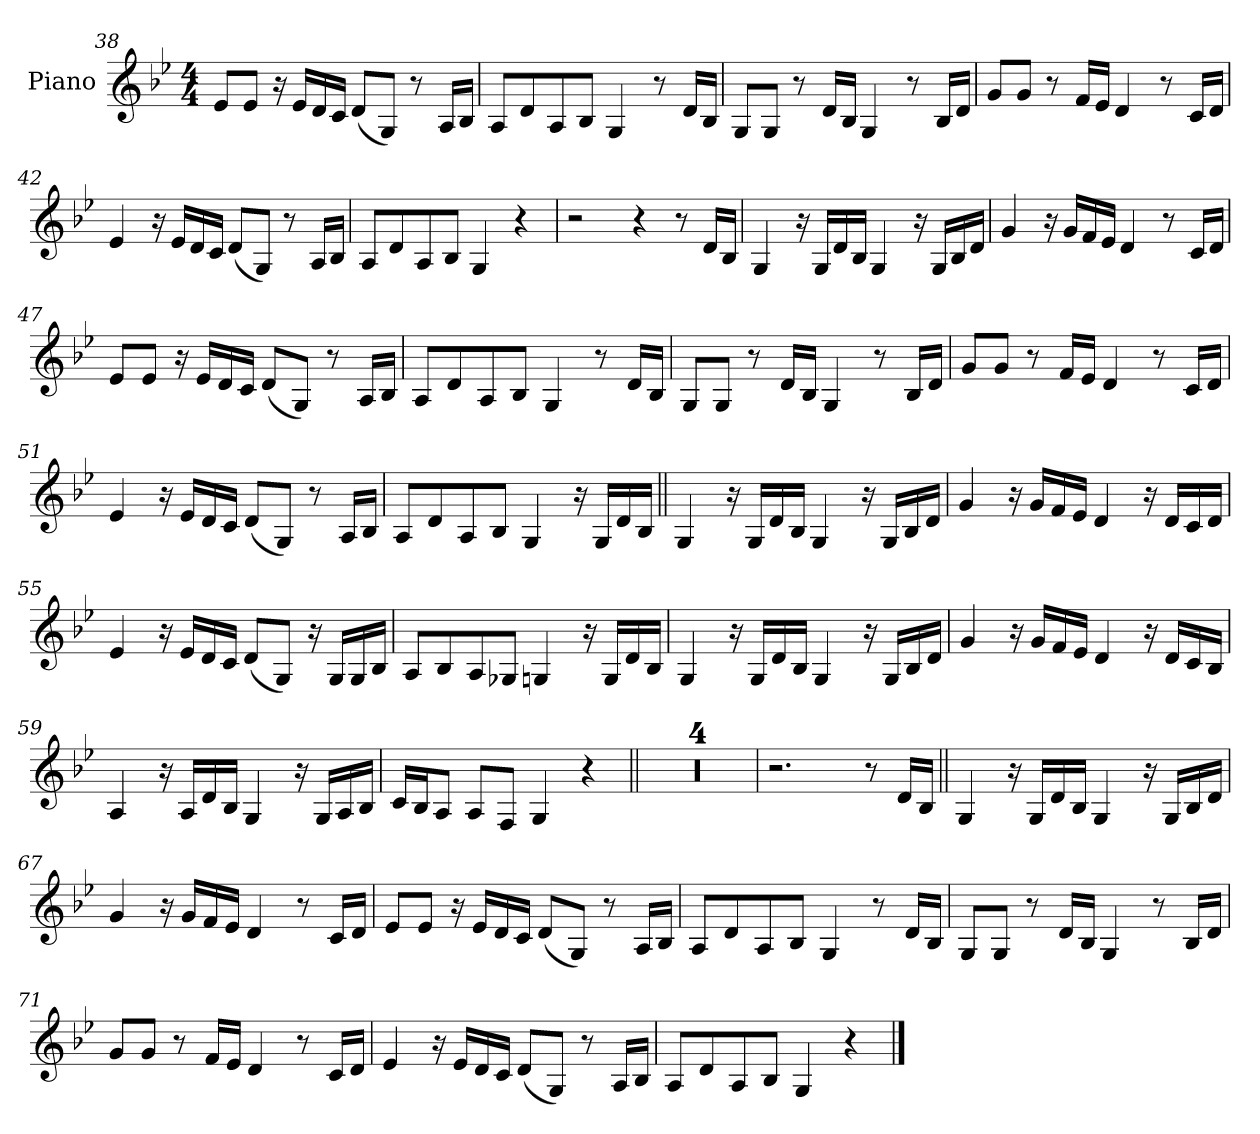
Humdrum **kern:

**kern
*part1
*staff1
*I"Piano
*I'Pno.
*clefG2
*k[b-e-]
*M4/4
=38
8e-L
8e-J
16r
16e-LL
16d
16cJJ
(<8dL
8GJ)
8r
16ALL
16B-JJ
=39
8AL
8d
8A
8B-J
4G
8r
16dLL
16B-JJ
=40
8GL
8GJ
8r
16dLL
16B-JJ
4G
8r
16B-LL
16dJJ
=41
8gL
8gJ
8r
16fLL
16e-JJ
4d
8r
16cLL
16dJJ
=42
4e-
16r
16e-LL
16d
16cJJ
(<8dL
8GJ)
8r
16ALL
16B-JJ
=43
8AL
8d
8A
8B-J
4G
4r
=44
2r
4r
8r
16dLL
16B-JJ
=45
4G
16r
16GLL
16d
16B-JJ
4G
16r
16GLL
16B-
16dJJ
=46
4g
16r
16gLL
16f
16e-JJ
4d
8r
16cLL
16dJJ
=47
8e-L
8e-J
16r
16e-LL
16d
16cJJ
(<8dL
8GJ)
8r
16ALL
16B-JJ
=48
8AL
8d
8A
8B-J
4G
8r
16dLL
16B-JJ
=49
8GL
8GJ
8r
16dLL
16B-JJ
4G
8r
16B-LL
16dJJ
=50
8gL
8gJ
8r
16fLL
16e-JJ
4d
8r
16cLL
16dJJ
=51
4e-
16r
16e-LL
16d
16cJJ
(<8dL
8GJ)
8r
16ALL
16B-JJ
=52
8AL
8d
8A
8B-J
4G
16r
16GLL
16d
16B-JJ
=53||
4G
16r
16GLL
16d
16B-JJ
4G
16r
16GLL
16B-
16dJJ
=54
4g
16r
16gLL
16f
16e-JJ
4d
16r
16dLL
16c
16dJJ
=55
4e-
16r
16e-LL
16d
16cJJ
(<8dL
8GJ)
16r
16GLL
16G
16B-JJ
=56
8AL
8B-
8A
8G-XJ
4Gn
16r
16GLL
16d
16B-JJ
=57
4G
16r
16GLL
16d
16B-JJ
4G
16r
16GLL
16B-
16dJJ
=58
4g
16r
16gLL
16f
16e-JJ
4d
16r
16dLL
16c
16B-JJ
=59
4A
16r
16ALL
16d
16B-JJ
4G
16r
16GLL
16A
16B-JJ
=60
16cLL
16B-J
8AJ
8AL
8FJ
4G
4r
=61||
1r
=62
1r
=63
1r
=64
1r
=65
2.r
8r
16dLL
16B-JJ
=66||
4G
16r
16GLL
16d
16B-JJ
4G
16r
16GLL
16B-
16dJJ
=67
4g
16r
16gLL
16f
16e-JJ
4d
8r
16cLL
16dJJ
=68
8e-L
8e-J
16r
16e-LL
16d
16cJJ
(<8dL
8GJ)
8r
16ALL
16B-JJ
=69
8AL
8d
8A
8B-J
4G
8r
16dLL
16B-JJ
=70
8GL
8GJ
8r
16dLL
16B-JJ
4G
8r
16B-LL
16dJJ
=71
8gL
8gJ
8r
16fLL
16e-JJ
4d
8r
16cLL
16dJJ
=72
4e-
16r
16e-LL
16d
16cJJ
(<8dL
8GJ)
8r
16ALL
16B-JJ
=73
8AL
8d
8A
8B-J
4G
4r
==
*-
